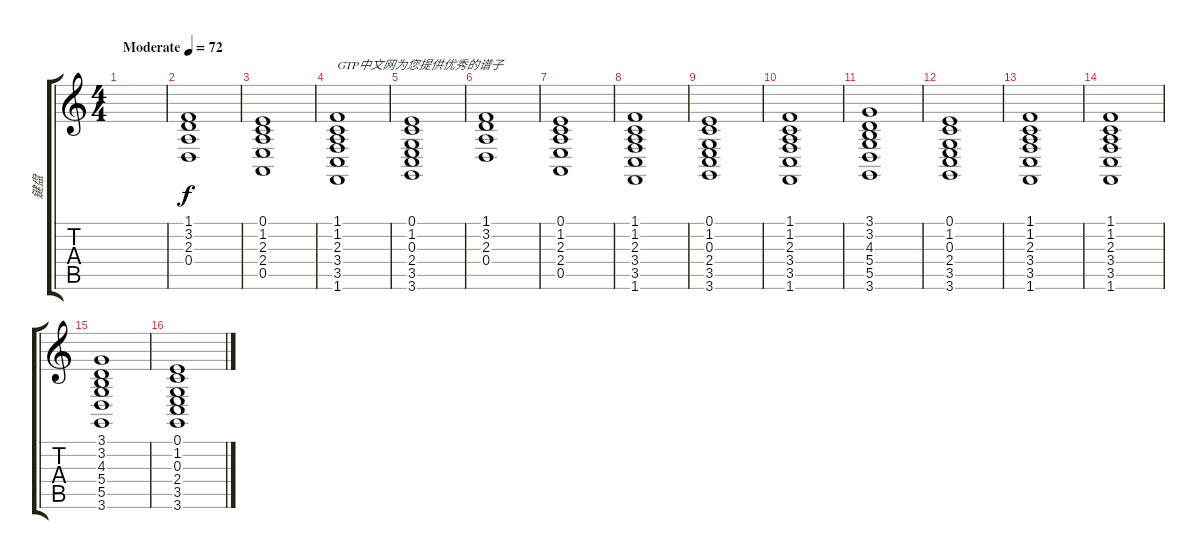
\track ("鍵盘" "鍵盘") {instrument choiraahs bank 6}
\staff {score tabs}
\tuning (E4 B3 G3 D3 A2 E2) {hide}
\ts (4 4)
\tempo (72 "Moderate")
\clef g2
\ks c
|
(1.1 3.2 2.3 0.4).1 |
(0.1 1.2 2.3 2.4 0.5).1 |
(1.1 1.2 2.3 3.4 3.5 1.6).1{txt "GTP中文网为您提供优秀的谱子"} |
(0.1 1.2 0.3 2.4 3.5 3.6).1 |
(1.1 3.2 2.3 0.4).1 |
(0.1 1.2 2.3 2.4 0.5).1 |
(1.1 1.2 2.3 3.4 3.5 1.6).1 |
(0.1 1.2 0.3 2.4 3.5 3.6).1 |
(1.1 1.2 2.3 3.4 3.5 1.6).1 |
(3.1 3.2 4.3 5.4 5.5 3.6).1 |
(0.1 1.2 0.3 2.4 3.5 3.6).1 |
(1.1 1.2 2.3 3.4 3.5 1.6).1 |
(1.1 1.2 2.3 3.4 3.5 1.6).1 |
(3.1 3.2 4.3 5.4 5.5 3.6).1 |
(0.1 1.2 0.3 2.4 3.5 3.6).1
